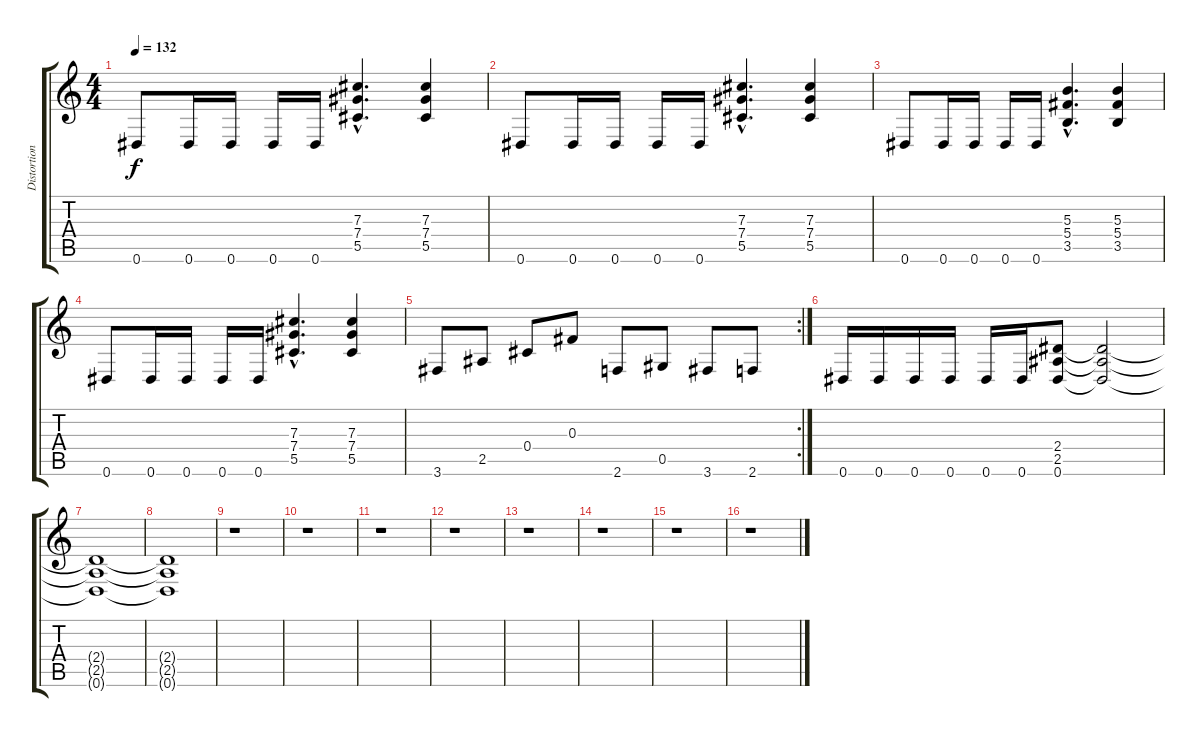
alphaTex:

\track ("Distortion Guitar I" "Distortion") {instrument distortionguitar}
\staff {score tabs}
\tuning (Eb4 Bb3 Gb3 Db3 Ab2 Eb2) {hide}
\ts (4 4)
\tempo 132
\clef g2
\ks c
0.6.8{dy f} 0.6.16 0.6.16 0.6.16 0.6.16 (7.3{hac} 7.4{hac} 5.5{hac}).4{d} (7.3 7.4 5.5).4 |
0.6.8 0.6.16 0.6.16 0.6.16 0.6.16 (7.3{hac} 7.4{hac} 5.5{hac}).4{d} (7.3 7.4 5.5).4 |
0.6.8 0.6.16 0.6.16 0.6.16 0.6.16 (5.3{hac} 5.4{hac} 3.5{hac}).4{d} (5.3 5.4 3.5).4 |
0.6.8 0.6.16 0.6.16 0.6.16 0.6.16 (7.3{hac} 7.4{hac} 5.5{hac}).4{d} (7.3 7.4 5.5).4 |
\rc 2
3.6.8 2.5.8 0.4.8 0.3.8 2.6.8 0.5.8 3.6.8 2.6.8 |
0.6.16 0.6.16 0.6.16 0.6.16 0.6.16 0.6.16 (2.4 2.5 0.6).8 (2.4{t} 2.5{t} 0.6{t}).2 |
(2.4{t} 2.5{t} 0.6{t}).1 |
(2.4{t} 2.5{t} 0.6{t}).1 |
r.1 |
r.1 |
r.1 |
r.1 |
r.1 |
r.1 |
r.1 |
r.1
